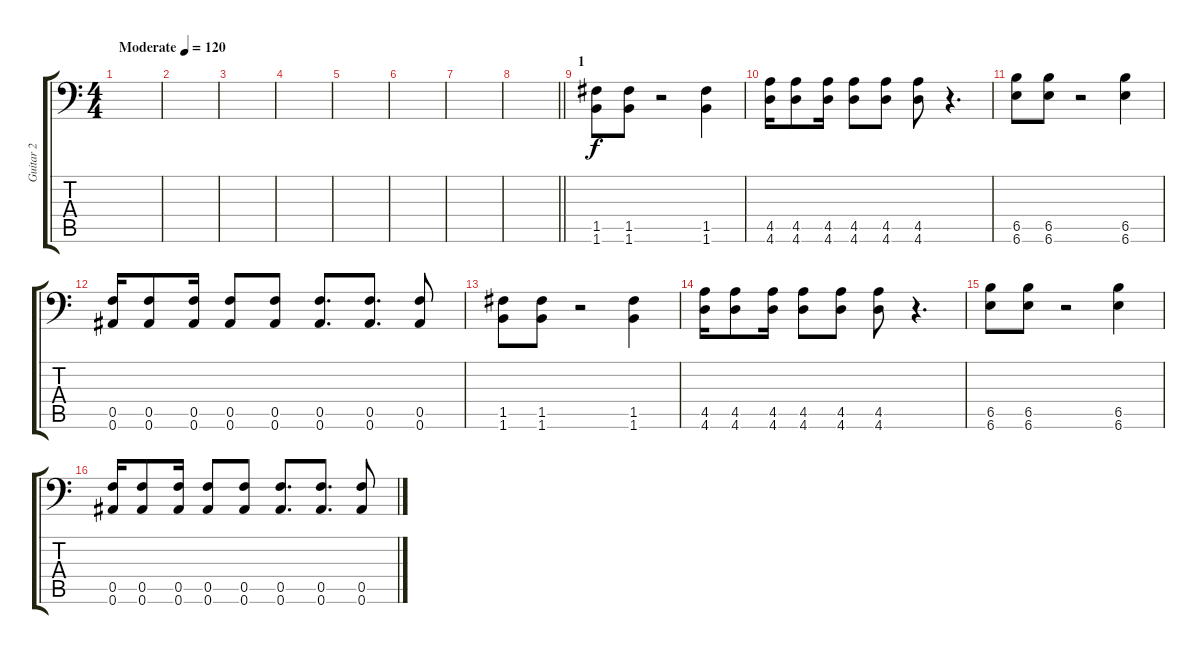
\track ("Guitar 2" "Guitar 2") {instrument distortionguitar}
\staff {score tabs}
\tuning (C4 G3 Eb3 Bb2 F2 Bb1) {hide}
\ts (4 4)
\tempo (120 "Moderate")
\clef f4
\ks c
|
|
|
|
|
|
|
\barLineRight lightlight
|
\section ("" "1")
(1.5 1.6).8 (1.5 1.6).8 r.2 (1.5 1.6).4 |
(4.5 4.6).16 (4.5 4.6).8 (4.5 4.6).16 (4.5 4.6).8 (4.5 4.6).8 (4.5 4.6).8 r.4{d} |
(6.5 6.6).8 (6.5 6.6).8 r.2 (6.5 6.6).4 |
(0.5 0.6).16 (0.5 0.6).8 (0.5 0.6).16 (0.5 0.6).8 (0.5 0.6).8 (0.5 0.6).8{d} (0.5 0.6).8{d} (0.5 0.6).8 |
(1.5 1.6).8 (1.5 1.6).8 r.2 (1.5 1.6).4 |
(4.5 4.6).16 (4.5 4.6).8 (4.5 4.6).16 (4.5 4.6).8 (4.5 4.6).8 (4.5 4.6).8 r.4{d} |
(6.5 6.6).8 (6.5 6.6).8 r.2 (6.5 6.6).4 |
(0.5 0.6).16 (0.5 0.6).8 (0.5 0.6).16 (0.5 0.6).8 (0.5 0.6).8 (0.5 0.6).8{d} (0.5 0.6).8{d} (0.5 0.6).8
